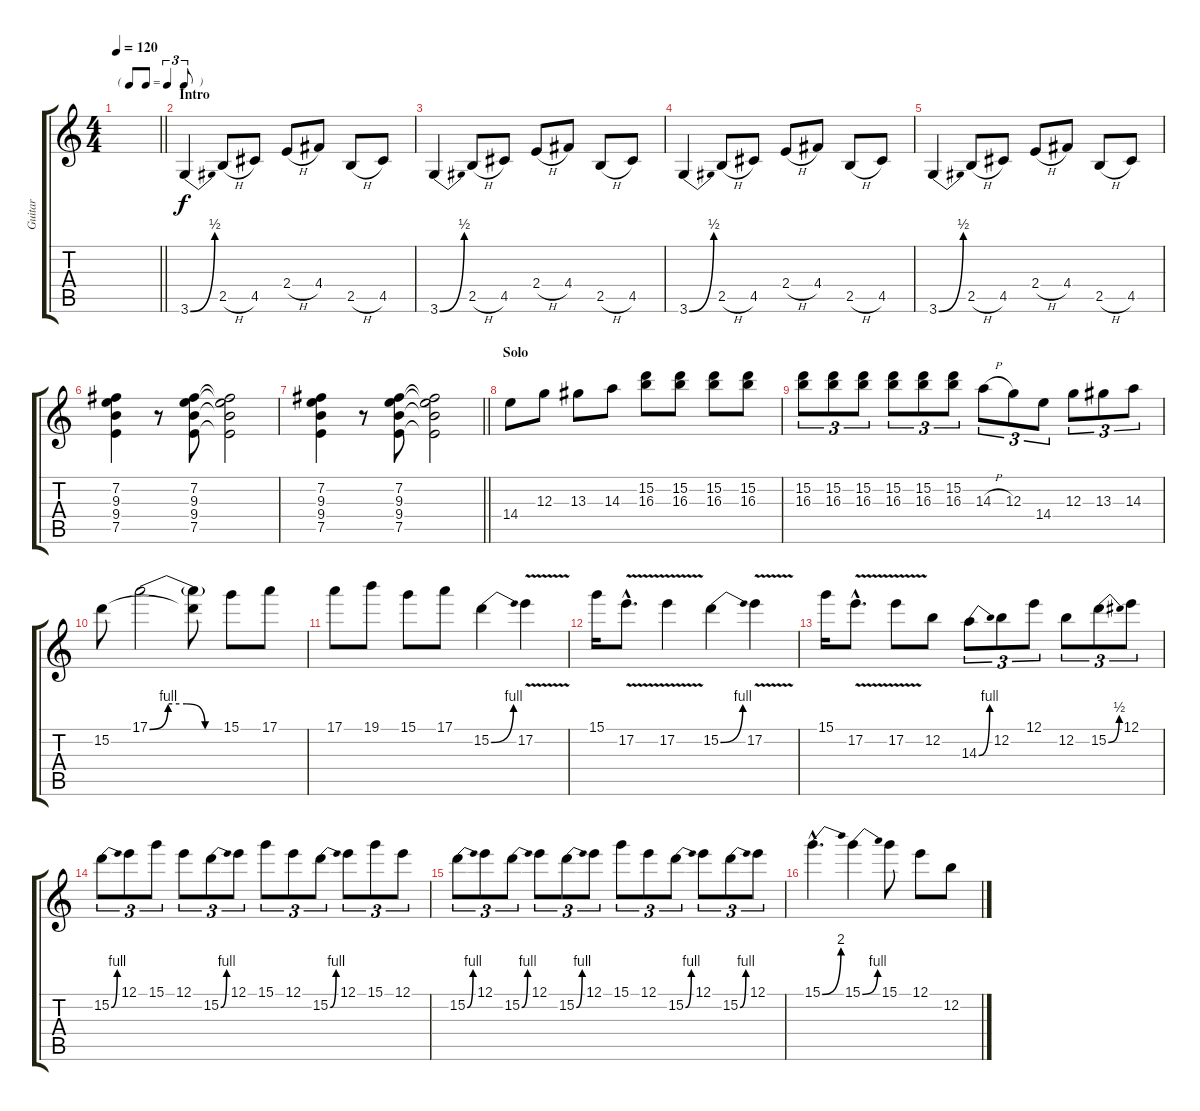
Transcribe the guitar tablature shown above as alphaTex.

\track ("Guitar" "Guitar") {instrument overdrivenguitar}
\staff {score tabs}
\tuning (E4 B3 G3 D3 A2 E2) {hide}
\ts (4 4)
\tf triplet8th
\tempo 120
\clef g2
\barLineRight lightlight
\ks c
|
\section ("" "Intro")
3.6{be (bend 0 0 60 2)}.4 2.5{h}.8 4.5.8 2.4{h}.8 4.4.8 2.5{h}.8 4.5.8 |
3.6{be (bend 0 0 60 2)}.4 2.5{h}.8 4.5.8 2.4{h}.8 4.4.8 2.5{h}.8 4.5.8 |
3.6{be (bend 0 0 60 2)}.4 2.5{h}.8 4.5.8 2.4{h}.8 4.4.8 2.5{h}.8 4.5.8 |
3.6{be (bend 0 0 60 2)}.4 2.5{h}.8 4.5.8 2.4{h}.8 4.4.8 2.5{h}.8 4.5.8 |
(7.2 9.3 9.4 7.5).4 r.8 (7.2 9.3 9.4 7.5).8 (7.2{t} 9.3{t} 9.4{t} 7.5{t}).2 |
\barLineRight lightlight
(7.2 9.3 9.4 7.5).4 r.8 (7.2 9.3 9.4 7.5).8 (7.2{t} 9.3{t} 9.4{t} 7.5{t}).2 |
\section ("" "Solo")
14.4.8 12.3.8 13.3.8 14.3.8 (15.2 16.3).8 (15.2 16.3).8 (15.2 16.3).8 (15.2 16.3).8 |
(15.2 16.3).8{tu (3 2)} (15.2 16.3).8{tu (3 2)} (15.2 16.3).8{tu (3 2)} (15.2 16.3).8{tu (3 2)} (15.2 16.3).8{tu (3 2)} (15.2 16.3).8{tu (3 2)} 14.3{h}.8{tu (3 2)} 12.3.8{tu (3 2)} 14.4.8{tu (3 2)} 12.3.8{tu (3 2)} 13.3.8{tu (3 2)} 14.3.8{tu (3 2)} |
15.2.8 17.1{be (custom 0 0 15 4 30 4 45 0 60 0)}.2 (17.1{t} 15.2{t}).8 15.1.8 17.1.8 |
17.1.8 19.1.8 15.1.8 17.1.8 15.2{be (bend 0 0 60 4)}.4 17.2{v}.4 |
15.1.16 17.2{v hac}.8{d} 17.2{v}.4 15.2{be (bend 0 0 60 4)}.4 17.2{v}.4 |
15.1.16 17.2{v hac}.8{d} 17.2{v}.8 12.2.8 14.3{be (bend 0 0 60 4)}.8{tu (3 2)} 12.2.8{tu (3 2)} 12.1.8{tu (3 2)} 12.2.8{tu (3 2)} 15.2{be (bend 0 0 60 2)}.8{tu (3 2)} 12.1.8{tu (3 2)} |
15.2{be (bend 0 0 60 4)}.8{tu (3 2)} 12.1.8{tu (3 2)} 15.1.8{tu (3 2)} 12.1.8{tu (3 2)} 15.2{be (bend 0 0 60 4)}.8{tu (3 2)} 12.1.8{tu (3 2)} 15.1.8{tu (3 2)} 12.1.8{tu (3 2)} 15.2{be (bend 0 0 60 4)}.8{tu (3 2)} 12.1.8{tu (3 2)} 15.1.8{tu (3 2)} 12.1.8{tu (3 2)} |
15.2{be (bend 0 0 60 4)}.8{tu (3 2)} 12.1.8{tu (3 2)} 15.2{be (bend 0 0 60 4)}.8{tu (3 2)} 12.1.8{tu (3 2)} 15.2{be (bend 0 0 60 4)}.8{tu (3 2)} 12.1.8{tu (3 2)} 15.1.8{tu (3 2)} 12.1.8{tu (3 2)} 15.2{be (bend 0 0 60 4)}.8{tu (3 2)} 12.1.8{tu (3 2)} 15.2{be (bend 0 0 60 4)}.8{tu (3 2)} 12.1.8{tu (3 2)} |
15.1{be (bend 0 0 60 8) hac}.4{d} 15.1{be (bend 0 0 60 4)}.4 15.1.8 12.1.8 12.2.8
